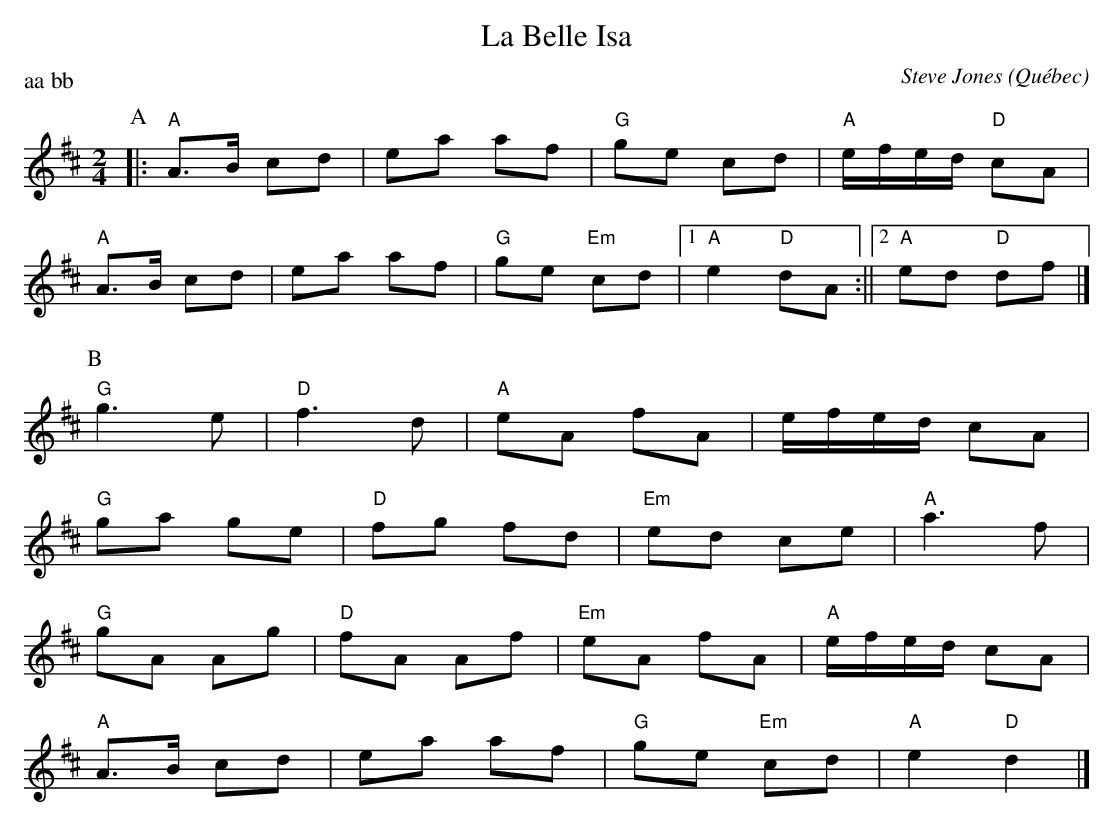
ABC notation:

X:1
T:La Belle Isa
C:Steve Jones
O:Québec
P:aa bb
M:2/4
L:1/8
K:Dmaj
P:A
|: "A" A>B cd | ea af |"G" ge cd | "A" e/f/e/d/ "D" cA |
"A" A>B cd|ea af|"G" ge "Em" cd|1 "A" e2 "D" dA:||2 "A" ed "D" df|]
P:B
"G" g3 e | "D" f3 d | "A" eA fA | e/f/e/d/ cA |
"G" ga ge | "D" fg fd | "Em" ed ce | "A" a3 f |
"G" gA Ag | "D" fA Af | "Em" eA fA | "A" e/f/e/d/ cA |
"A" A>B cd | ea af | "G" ge "Em" cd | "A" e2 "D" d2 |]
